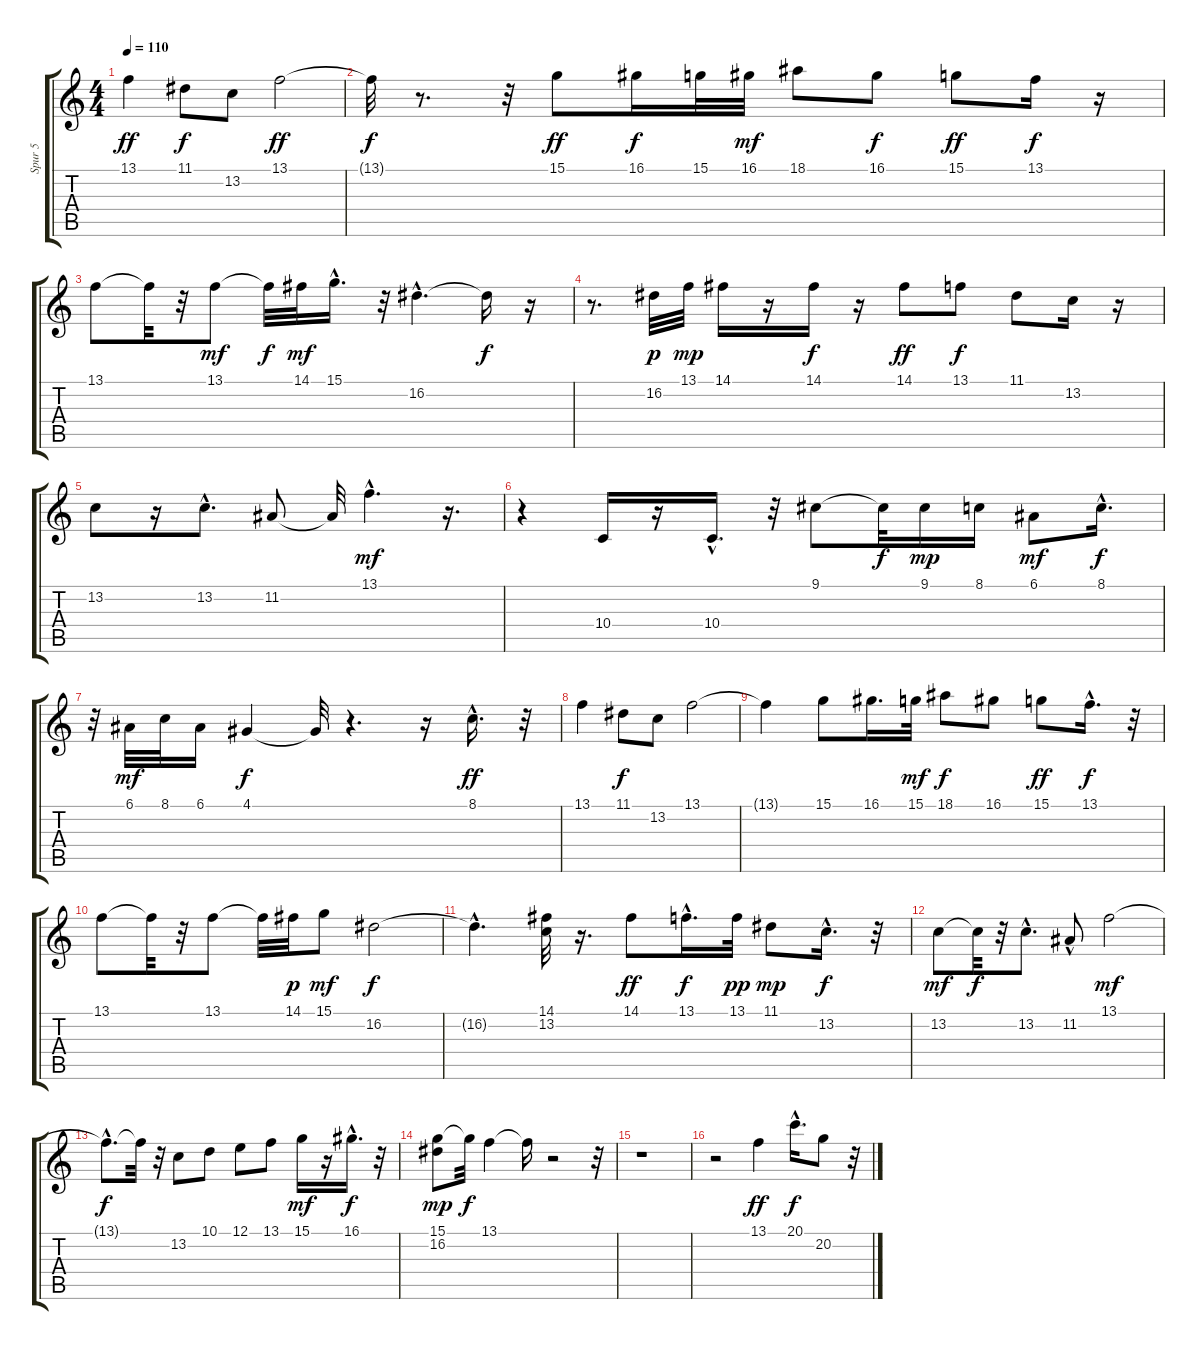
\track ("Spur 5" "Spur 5") {instrument panflute}
\staff {score tabs}
\tuning (E4 B3 G3 D3 A2 E2) {hide}
\ts (4 4)
\tempo 110
\clef g2
\ks c
13.1.4{dy ff} 11.1.8{dy f} 13.2.8 13.1.2{dy ff} |
13.1{t}.32{dy f} r.8{d} r.32 15.1.8{dy ff} 16.1.16{dy f} 15.1.32 16.1.32{dy mf} 18.1.8 16.1.8{dy f} 15.1.8{dy ff} 13.1.16{dy f} r.16 |
13.1.8 13.1{t}.32 r.32 13.1.8{dy mf} 13.1{t}.32{dy f} 14.1.32{dy mf} 15.1{hac}.16{d} r.32 16.2{hac}.4{d} 16.2{t}.16{dy f} r.16 |
r.8{d} 16.2.32{dy p} 13.1.32{dy mp} 14.1.16 r.16 14.1.16{dy f} r.16 14.1.8{dy ff} 13.1.8{dy f} 11.1.8 13.2.16 r.16 |
13.2.8 r.16 13.2{hac}.8{d} 11.2.8 11.2{t}.32 13.1{hac}.4{d dy mf} r.16{d} |
r.4 10.4.16 r.16 10.4{hac}.16{d} r.32 9.1.8 9.1{t}.32{dy f} 9.1.16{dy mp} 8.1.16 6.1.8{dy mf} 8.1{hac}.16{d dy f} |
r.32 6.1.32{dy mf} 8.1.32 6.1.16 4.1.4{dy f} 4.1{t}.32 r.4{d} r.16 8.1{hac}.16{d dy ff} r.32 |
13.1.4 11.1.8{dy f} 13.2.8 13.1.2 |
13.1{t}.4 15.1.8 16.1.16{d} 15.1.32{dy mf} 18.1.8{dy f} 16.1.8 15.1.8{dy ff} 13.1{hac}.16{d dy f} r.32 |
13.1.8 13.1{t}.32 r.32 13.1.8 13.1{t}.32 14.1.32{dy p} 15.1.8{dy mf} 16.2.2{dy f} |
16.2{hac t}.4{d} (14.1 13.2).32 r.16{d} 14.1.8{dy ff} 13.1{hac}.16{d dy f} 13.1.32{dy pp} 11.1.8{dy mp} 13.2{hac}.16{d dy f} r.32 |
13.2.8{dy mf} 13.2{t}.32{dy f} r.32 13.2{hac}.8{d} 11.2{hac}.8 13.1.2{dy mf} |
13.1{hac t}.8{d dy f} 13.1{t}.32 r.32 13.2.8 10.1.8 12.1.8 13.1.8 15.1.16{dy mf} r.16 16.1{hac}.16{d dy f} r.32 |
(15.1 16.2).8{dy mp} 15.1{t}.32{dy f} 13.1.4 13.1{t}.16 r.2 r.32 |
r.1 |
r.2 13.1.4{dy ff} 20.1{hac}.16{d dy f} 20.2.8 r.32
